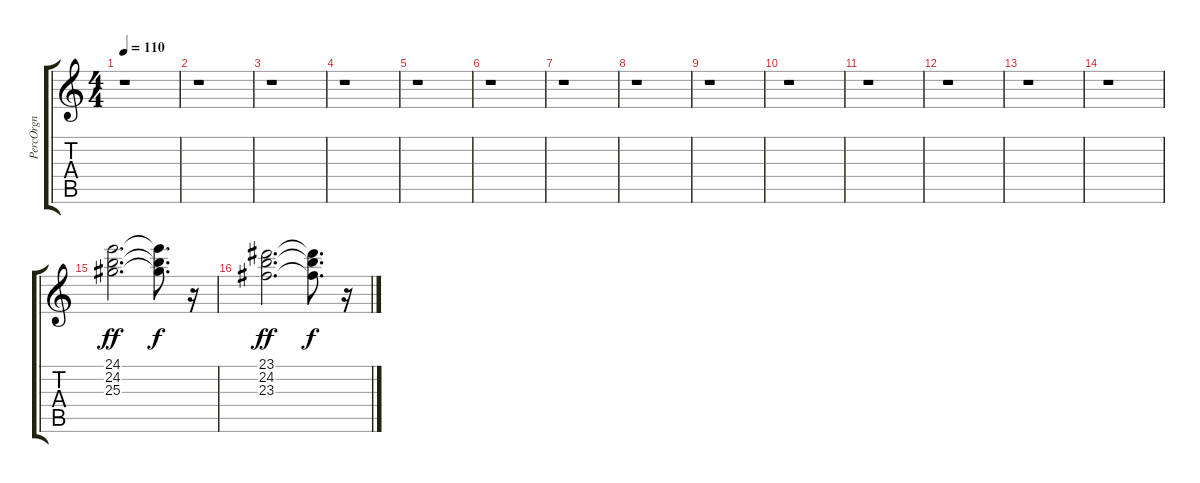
\track ("PercOrgn" "PercOrgn") {instrument percussiveorgan}
\staff {score tabs}
\tuning (E4 B3 G3 D3 A2 E2) {hide}
\ts (4 4)
\tempo 110
\clef g2
\ks c
r.1{dy ff} |
r.1 |
r.1 |
r.1 |
r.1 |
r.1 |
r.1 |
r.1 |
r.1 |
r.1 |
r.1 |
r.1 |
r.1 |
r.1 |
(24.1 24.2 25.3).2{d} (24.1{t} 24.2{t} 25.3{t}).8{d dy f} r.16 |
(23.1 24.2 23.3).2{d dy ff} (23.1{t} 24.2{t} 23.3{t}).8{d dy f} r.16
